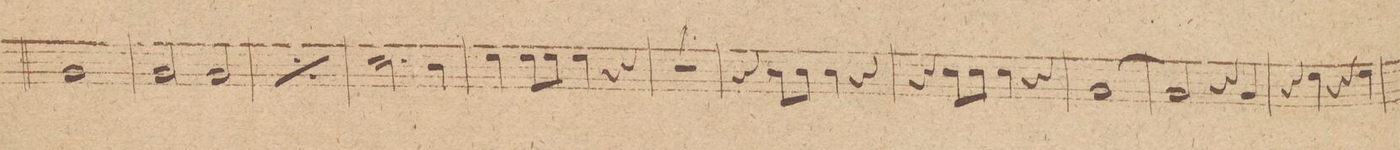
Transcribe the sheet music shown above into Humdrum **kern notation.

**kern	**dynam
*I"Corno 2do in F.	*
*clefG2	*
*k[b-]	*
*met(c|)	*
*M2/2	*
1c	.
=74	=74
2c/	.
2c/	.
=75	=75
*rep	*
2c/	.
2c/	.
*Xrep	*
=76	=76
2.f\	.
4e\	.
=77	=77
4g\	.
8g\L	.
8g\J	.
4g\	.
4r	.
=78	=78
1r	.
=79	=79
4r	.
8e\L	.
8e\J	.
4e\	.
4r	.
=80	=80
4r	.
8f\L	.
8f\J	.
4f\	.
4r	.
=81	=81
[>1c	.
=82	=82
2c/]	.
4r	.
4c/	.
=83	=83
4r	.
4g\	.
4r	.
4g\	.
=84	=84
*-	*-
